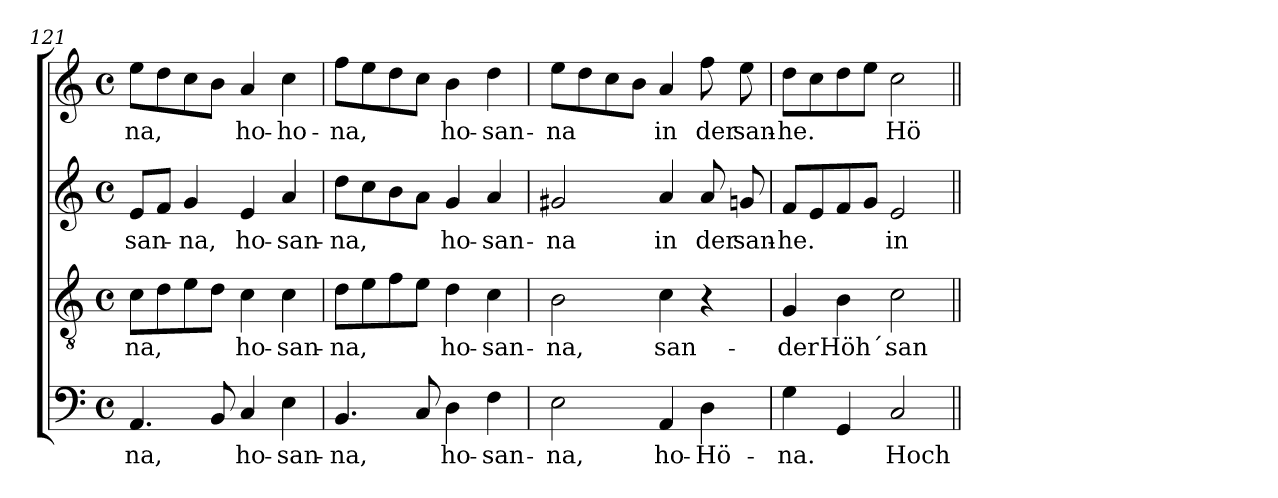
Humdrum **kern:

**kern	**text	**kern	**text	**kern	**text	**kern	**text
*part1	*part1	*part1	*part1	*part1	*part1	*part1	*part1
*staff4	*staff4	*staff3	*staff3	*staff2	*staff2	*staff1	*staff1
*clefF4	*	*clefGv2	*	*clefG2	*	*clefG2	*
*k[]	*	*k[]	*	*k[]	*	*k[]	*
*C:	*	*C:	*	*C:	*	*C:	*
*M4/4	*	*M4/4	*	*M4/4	*	*M4/4	*
*met(c)	*	*met(c)	*	*met(c)	*	*met(c)	*
=121	=121	=121	=121	=121	=121	=121	=121
!	!LO:LY:b	!	!LO:LY:b	!	!LO:LY:b	!	!LO:LY:b
4.AA/	-na,	8c\L	-na,	8e/L	-san-	8ee\L	-na,
.	.	8d\	.	8f/J	.	8dd\	.
!	!	!	!	!	!LO:LY:b	!	!
.	.	8e\	.	4g/	-na,	8cc\	.
8BB/	.	8d\J	.	.	.	8b\J	.
!	!LO:LY:b	!	!LO:LY:b	!	!LO:LY:b	!	!LO:LY:b
4C/	ho-	4c\	ho-	4e/	ho-	4a/	ho-
!	!LO:LY:b	!	!LO:LY:b	!	!LO:LY:b	!	!LO:LY:b
4E\	-san-	4c\	-san-	4a/	-san-	4cc\	-ho-
=122	=122	=122	=122	=122	=122	=122	=122
!	!LO:LY:b	!	!LO:LY:b	!	!LO:LY:b	!	!LO:LY:b
4.BB/	-na,	8d\L	-na,	8dd\L	-na,	8ff\L	-na,
.	.	8e\	.	8cc\	.	8ee\	.
.	.	8f\	.	8b\	.	8dd\	.
8C/	.	8e\J	.	8a\J	.	8cc\J	.
!	!LO:LY:b	!	!LO:LY:b	!	!LO:LY:b	!	!LO:LY:b
4D\	ho-	4d\	ho-	4g/	ho-	4b\	ho-
!	!LO:LY:b	!	!LO:LY:b	!	!LO:LY:b	!	!LO:LY:b
4F\	-san-	4c\	-san-	4a/	-san-	4dd\	-san-
=123	=123	=123	=123	=123	=123	=123	=123
!	!LO:LY:b	!	!LO:LY:b	!	!LO:LY:b	!	!LO:LY:b
2E\	-na,	2B\	-na,	2g#X/	-na	8ee\L	-na
.	.	.	.	.	.	8dd\	.
.	.	.	.	.	.	8cc\	.
.	.	.	.	.	.	8b\J	.
!	!LO:LY:b	!	!LO:LY:b	!	!LO:LY:b	!	!LO:LY:b
4AA/	ho-	4c\	san-	4a/	in	4a/	in
!	!LO:LY:b	!	!	!	!LO:LY:b	!	!LO:LY:b
4D\	-Hö-	4r	.	8a/	der	8ff\	der
!	!	!	!	!	!LO:LY:b	!	!LO:LY:b
.	.	.	.	8gn/	san-	8ee\	san-
=124	=124	=124	=124	=124	=124	=124	=124
!	!LO:LY:b	!	!LO:LY:b	!	!LO:LY:b	!	!LO:LY:b
4G\	-na.	4G/	der	8f/L	-he.	8dd\L	-he.
.	.	.	.	8e/	.	8cc\	.
!	!	!	!LO:LY:b	!	!	!	!
4GG/	.	4B\	Höh´.	8f/	.	8dd\	.
.	.	.	.	8g/J	.	8ee\J	.
!	!LO:LY:b	!	!LO:LY:b	!	!LO:LY:b	!	!LO:LY:b
2C/	Hoch	2c\	san-	2e/	in	2cc\	Hö-
=||	=||	=||	=||	=||	=||	=||	=||
*-	*-	*-	*-	*-	*-	*-	*-
